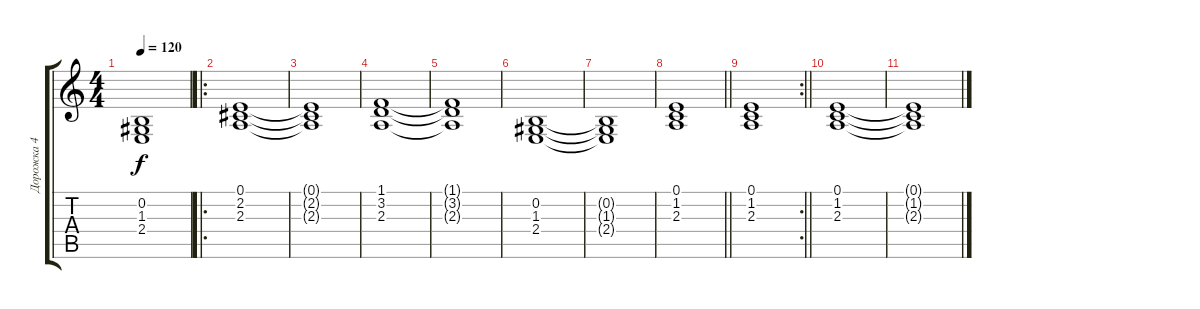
\track ("Дорожка 4" "Дорожка 4") {instrument stringensemble1}
\staff {score tabs}
\tuning (E4 B3 G3 D3 A2 E2) {hide}
\ts (4 4)
\tempo 120
\clef g2
\ks c
(0.2 1.3 2.4).1{dy f} |
\ro
(0.1 2.2 2.3).1 |
(0.1{t} 2.2{t} 2.3{t}).1 |
(1.1 3.2 2.3).1 |
(1.1{t} 3.2{t} 2.3{t}).1 |
(0.2 1.3 2.4).1 |
(0.2{t} 1.3{t} 2.4{t}).1 |
\barLineRight lightlight
(0.1 1.2 2.3).1 |
\rc 2
\barLineRight lightlight
(0.1 1.2 2.3).1 |
(0.1 1.2 2.3).1 |
(0.1{t} 1.2{t} 2.3{t}).1
